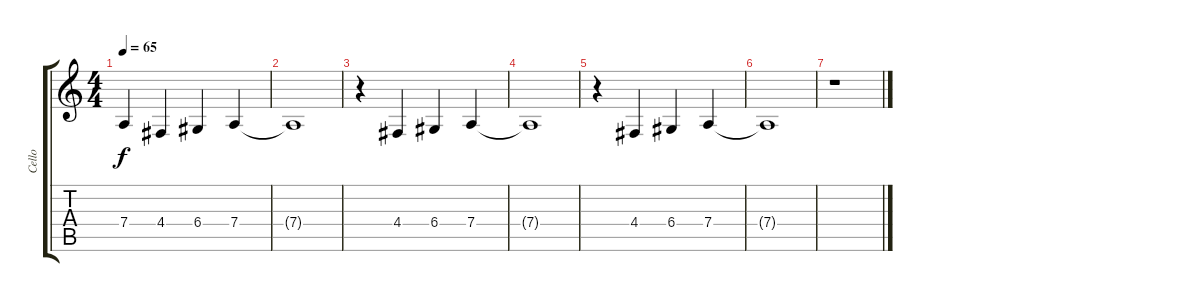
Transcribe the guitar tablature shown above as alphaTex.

\track ("Cello" "Cello") {instrument cello}
\staff {score tabs}
\tuning (E4 B3 G3 D3 A2 E2) {hide}
\ts (4 4)
\tempo 65
\clef g2
\ks c
7.4{t}.4{dy f} 4.4.4 6.4.4 7.4.4 |
7.4{t}.1{volume 0} |
r.4 4.4.4 6.4.4 7.4.4 |
7.4{t}.1{volume 0} |
r.4 4.4.4 6.4.4 7.4.4 |
7.4{t}.1{volume 0} |
r.1
